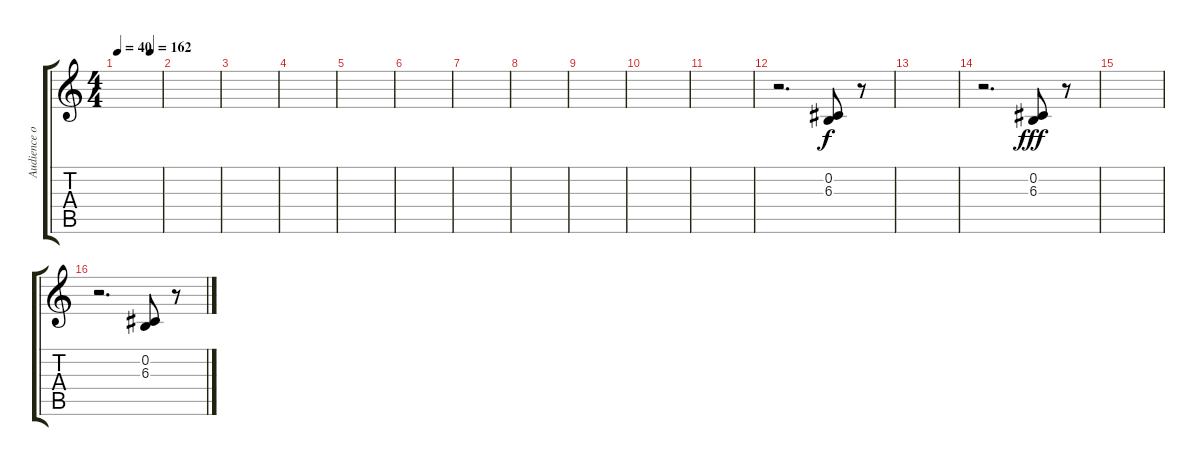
\track ("Audience of the Sports Arena" "Audience o") {instrument applause}
\staff {score tabs}
\tuning (E4 B3 G3 D3 A2 E2) {hide}
\ts (4 4)
\tempo 40
\tempo (162 0.75)
\clef g2
\ks c
|
|
|
|
|
|
|
|
|
|
|
r.2{d} (0.2 6.3).8 r.8 |
|
r.2{d} (0.2 6.3).8{dy fff} r.8 |
|
r.2{d} (0.2 6.3).8 r.8
